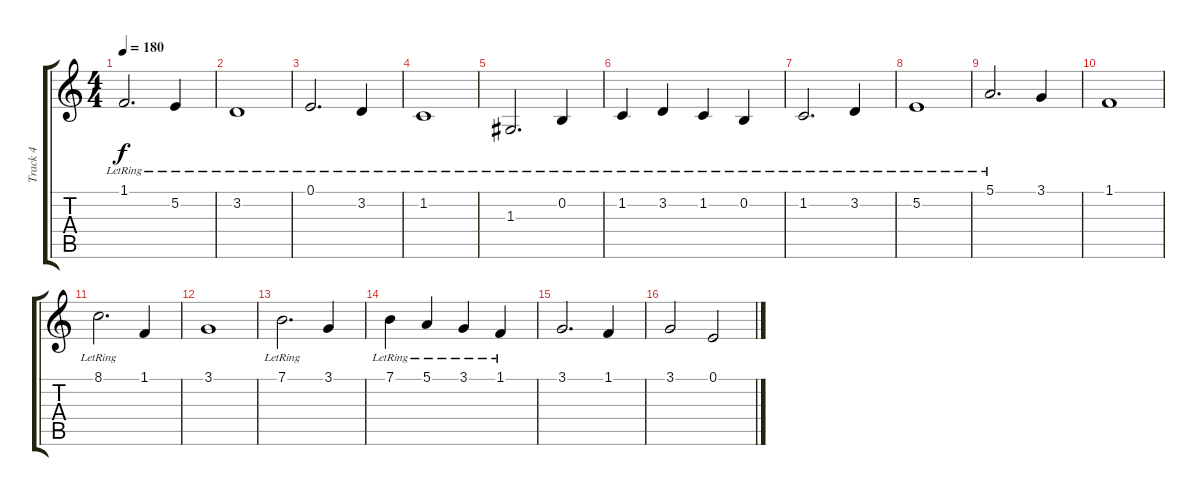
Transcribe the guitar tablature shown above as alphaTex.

\track ("Track 4" "Track 4") {instrument lead6voice}
\staff {score tabs}
\tuning (E4 B3 G3 D3 A2 E2) {hide}
\ts (4 4)
\tempo 180
\clef g2
\ks c
1.1{lr}.2{d dy f} 5.2{lr}.4 |
3.2{lr}.1 |
0.1{lr}.2{d} 3.2{lr}.4 |
1.2{lr}.1 |
1.3{lr}.2{d} 0.2{lr}.4 |
1.2{lr}.4 3.2{lr}.4 1.2{lr}.4 0.2{lr}.4 |
1.2{lr}.2{d} 3.2{lr}.4 |
5.2{lr}.1 |
5.1{lr}.2{d} 3.1.4 |
1.1.1 |
8.1{lr}.2{d} 1.1.4 |
3.1.1 |
7.1{lr}.2{d} 3.1.4 |
7.1{lr}.4 5.1{lr}.4 3.1{lr}.4 1.1{lr}.4 |
3.1.2{d} 1.1.4 |
3.1.2 0.1.2
